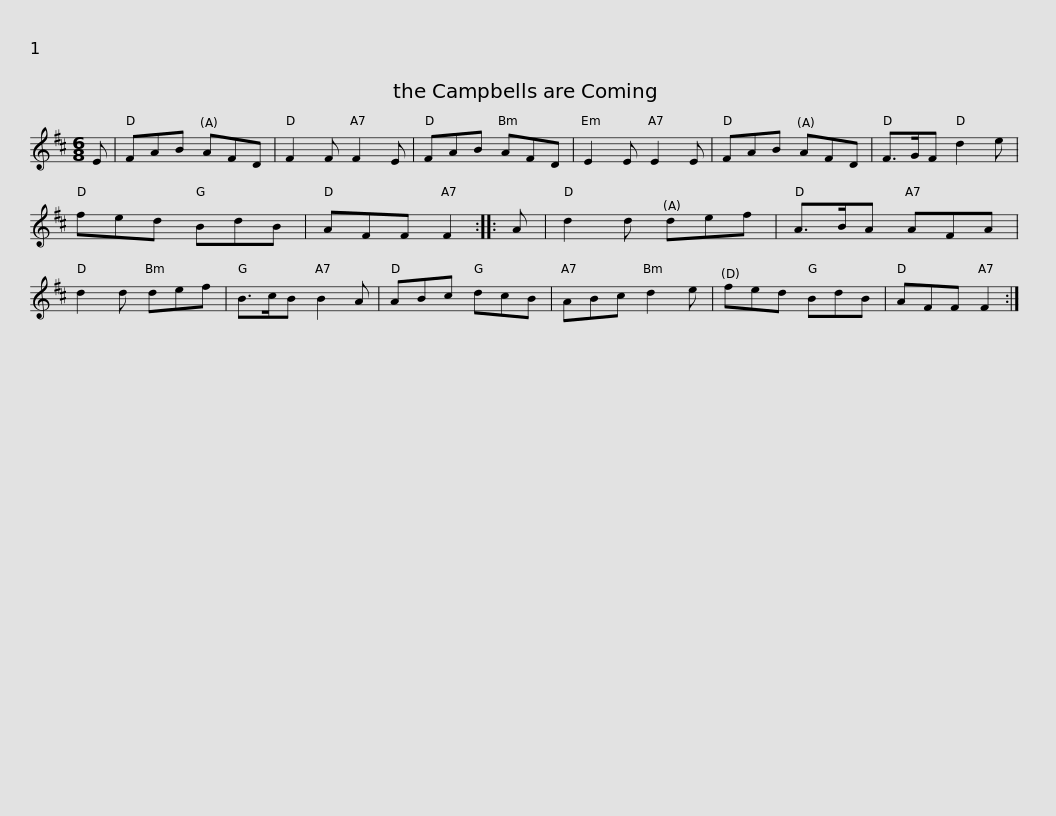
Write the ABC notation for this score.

X:1
L:1/8
M:6/8
I:linebreak $
K:D
V:1 treble
V:1
 E | FAB AFD | F2 F F2 E | FAB AFD | E2 E E2 E | %5
 FAB AFD | F>GF d2 e | fed BdB |$ AFF F2 :: A | %10
 d2 d def | A>BA AFA | d2 d def | B>cB B2 A | ABc dcB | %15
 ABc d2 e |$ fed BdB | AFF F2 :| %18
